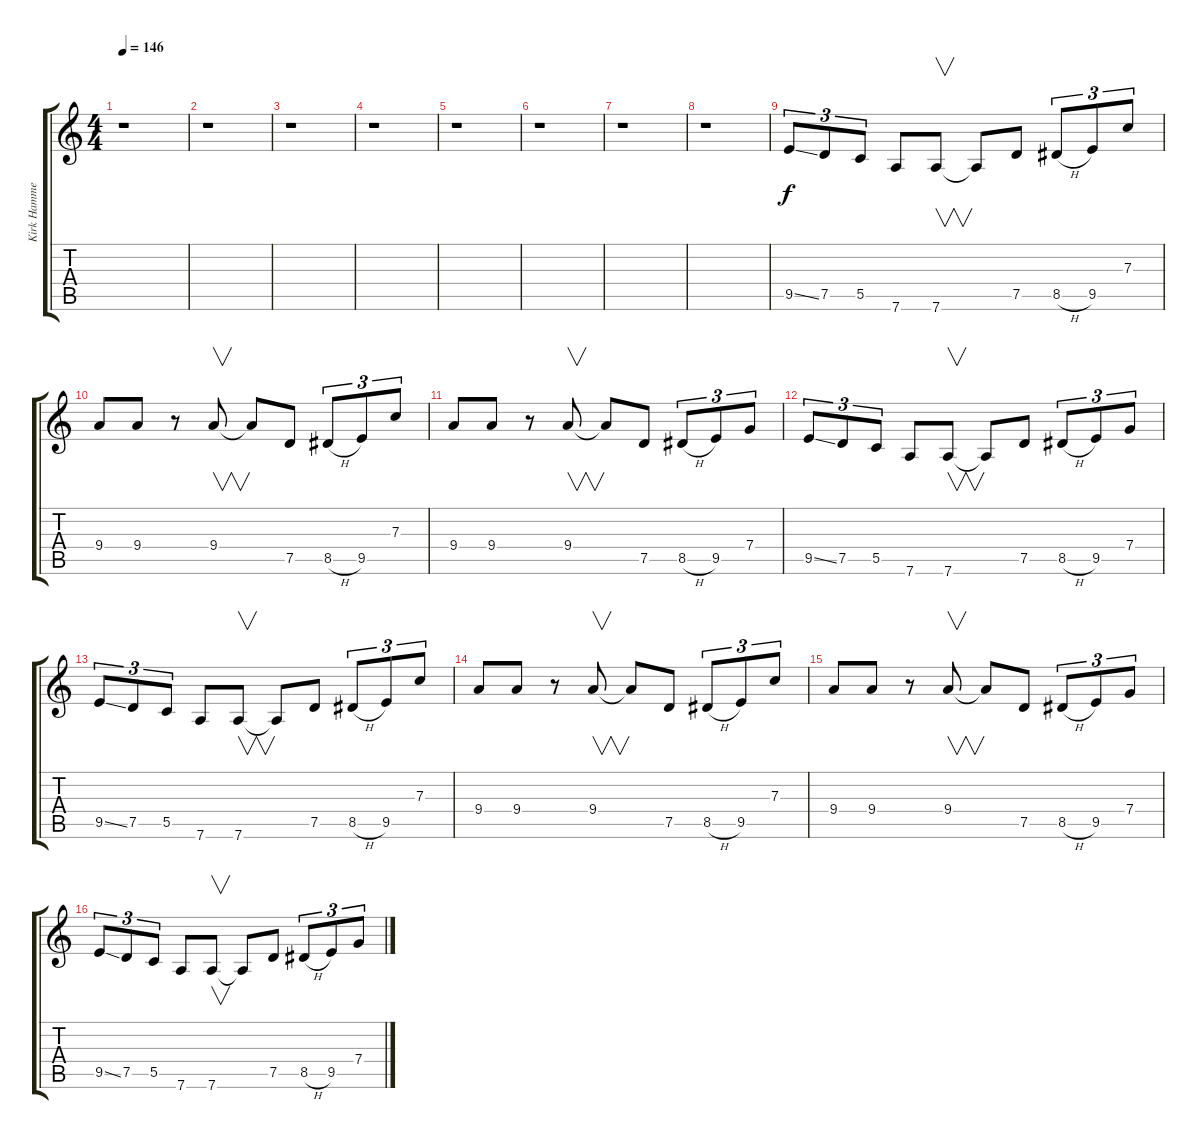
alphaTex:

\track ("Kirk Hammett" "Kirk Hamme") {instrument distortionguitar}
\staff {score tabs}
\tuning (D4 A3 F3 C3 G2 D2) {hide}
\ts (4 4)
\tempo 146
\clef g2
\ks c
r.1{dy f instrument distortionguitar} |
r.1 |
r.1 |
r.1 |
r.1 |
r.1 |
r.1 |
r.1 |
9.5{ss}.8{tu (3 2)} 7.5.8{tu (3 2)} 5.5.8{tu (3 2)} 7.6.8 7.6.8{v} 7.6{t}.8 7.5.8 8.5{h}.8{tu (3 2)} 9.5.8{tu (3 2)} 7.3.8{tu (3 2)} |
9.4.8 9.4.8 r.8 9.4.8{v} 9.4{t}.8 7.5.8 8.5{h}.8{tu (3 2)} 9.5.8{tu (3 2)} 7.3.8{tu (3 2)} |
9.4.8 9.4.8 r.8 9.4.8{v} 9.4{t}.8 7.5.8 8.5{h}.8{tu (3 2)} 9.5.8{tu (3 2)} 7.4.8{tu (3 2)} |
9.5{ss}.8{tu (3 2)} 7.5.8{tu (3 2)} 5.5.8{tu (3 2)} 7.6.8 7.6.8{v} 7.6{t}.8 7.5.8 8.5{h}.8{tu (3 2)} 9.5.8{tu (3 2)} 7.4.8{tu (3 2)} |
9.5{ss}.8{tu (3 2)} 7.5.8{tu (3 2)} 5.5.8{tu (3 2)} 7.6.8 7.6.8{v} 7.6{t}.8 7.5.8 8.5{h}.8{tu (3 2)} 9.5.8{tu (3 2)} 7.3.8{tu (3 2)} |
9.4.8 9.4.8 r.8 9.4.8{v} 9.4{t}.8 7.5.8 8.5{h}.8{tu (3 2)} 9.5.8{tu (3 2)} 7.3.8{tu (3 2)} |
9.4.8 9.4.8 r.8 9.4.8{v} 9.4{t}.8 7.5.8 8.5{h}.8{tu (3 2)} 9.5.8{tu (3 2)} 7.4.8{tu (3 2)} |
9.5{ss}.8{tu (3 2)} 7.5.8{tu (3 2)} 5.5.8{tu (3 2)} 7.6.8 7.6.8{v} 7.6{t}.8 7.5.8 8.5{h}.8{tu (3 2)} 9.5.8{tu (3 2)} 7.4.8{tu (3 2)}
